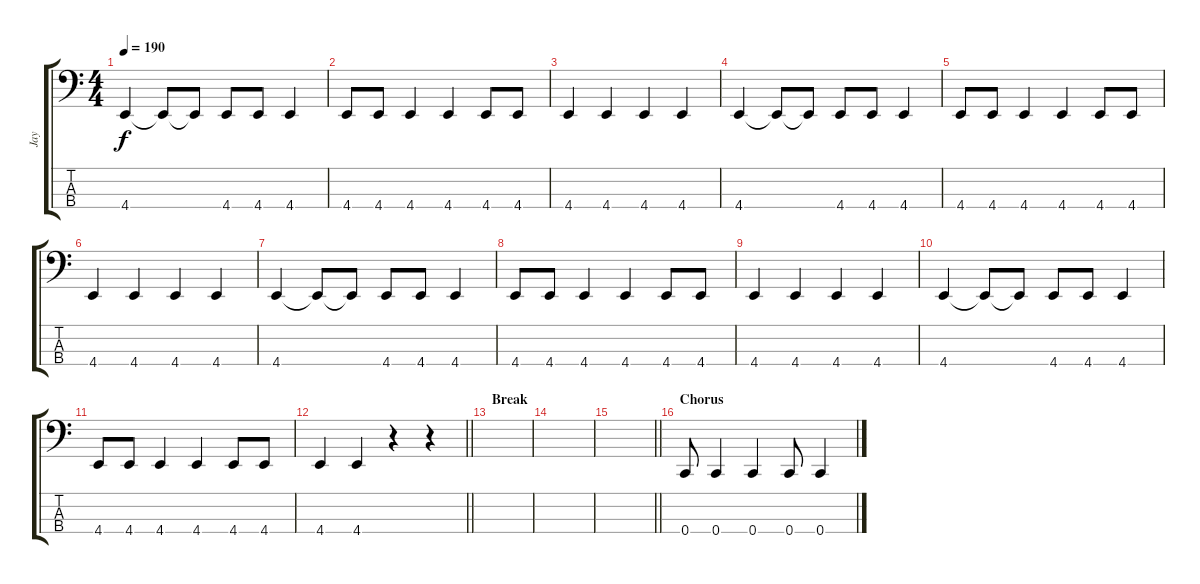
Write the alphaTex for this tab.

\track ("Jay" "Jay") {instrument electricbasspick}
\staff {score tabs}
\tuning (F2 C2 G1 C1) {hide}
\ts (4 4)
\tempo 190
\clef f4
\ks c
4.4.4{dy f} 4.4{t}.8 4.4{t}.8 4.4.8 4.4.8 4.4.4 |
4.4.8 4.4.8 4.4.4 4.4.4 4.4.8 4.4.8 |
4.4.4 4.4.4 4.4.4 4.4.4 |
4.4.4 4.4{t}.8 4.4{t}.8 4.4.8 4.4.8 4.4.4 |
4.4.8 4.4.8 4.4.4 4.4.4 4.4.8 4.4.8 |
4.4.4 4.4.4 4.4.4 4.4.4 |
4.4.4 4.4{t}.8 4.4{t}.8 4.4.8 4.4.8 4.4.4 |
4.4.8 4.4.8 4.4.4 4.4.4 4.4.8 4.4.8 |
4.4.4 4.4.4 4.4.4 4.4.4 |
4.4.4 4.4{t}.8 4.4{t}.8 4.4.8 4.4.8 4.4.4 |
4.4.8 4.4.8 4.4.4 4.4.4 4.4.8 4.4.8 |
\barLineRight lightlight
4.4.4 4.4.4 r.4 r.4 |
\section ("" "Break")
|
|
\barLineRight lightlight
|
\section ("" "Chorus")
0.4.8 0.4.4 0.4.4 0.4.8 0.4.4
